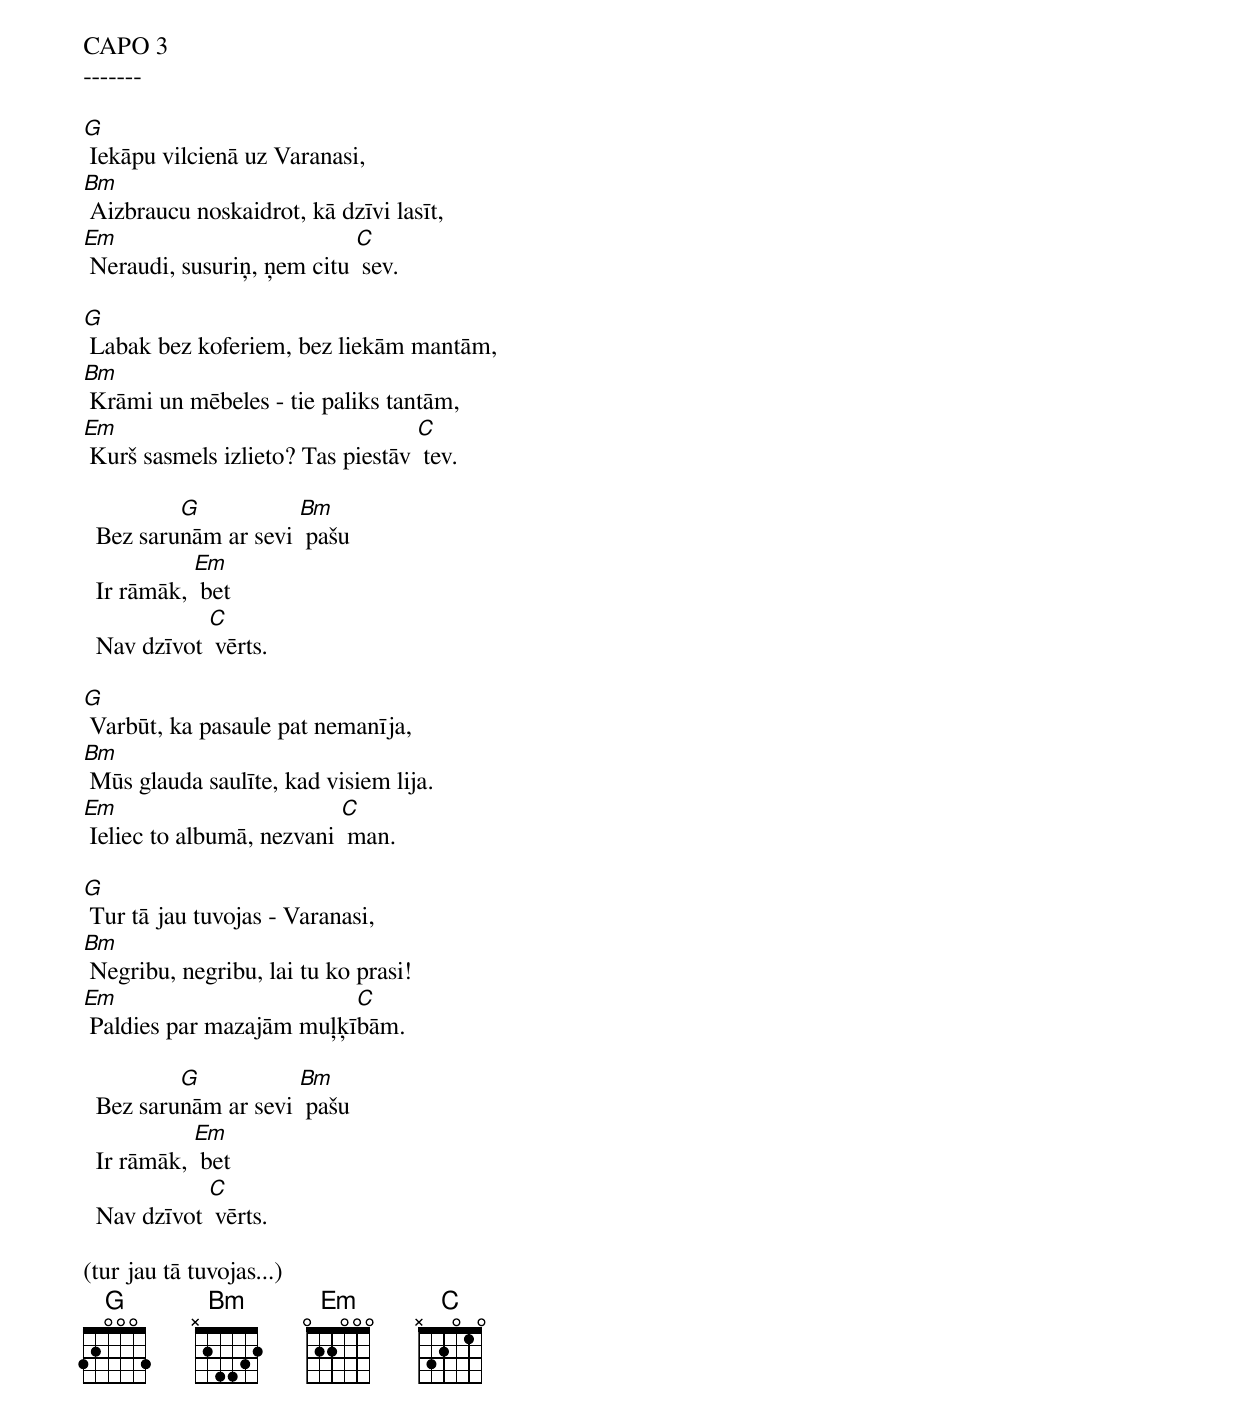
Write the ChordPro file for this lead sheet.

CAPO 3
-------

[G] Iekāpu vilcienā uz Varanasi,
[Bm] Aizbraucu noskaidrot, kā dzīvi lasīt,
[Em] Neraudi, susuriņ, ņem citu [C] sev.

[G] Labak bez koferiem, bez liekām mantām,
[Bm] Krāmi un mēbeles - tie paliks tantām,
[Em] Kurš sasmels izlieto? Tas piestāv [C] tev.

  Bez saru[G]nām ar sevi [Bm] pašu
  Ir rāmāk, [Em] bet
  Nav dzīvot [C] vērts.

[G] Varbūt, ka pasaule pat nemanīja,
[Bm] Mūs glauda saulīte, kad visiem lija.
[Em] Ieliec to albumā, nezvani [C] man.

[G] Tur tā jau tuvojas - Varanasi,
[Bm] Negribu, negribu, lai tu ko prasi!
[Em] Paldies par mazajām muļķī[C]bām.

  Bez saru[G]nām ar sevi [Bm] pašu
  Ir rāmāk, [Em] bet
  Nav dzīvot [C] vērts.

(tur jau tā tuvojas...)
